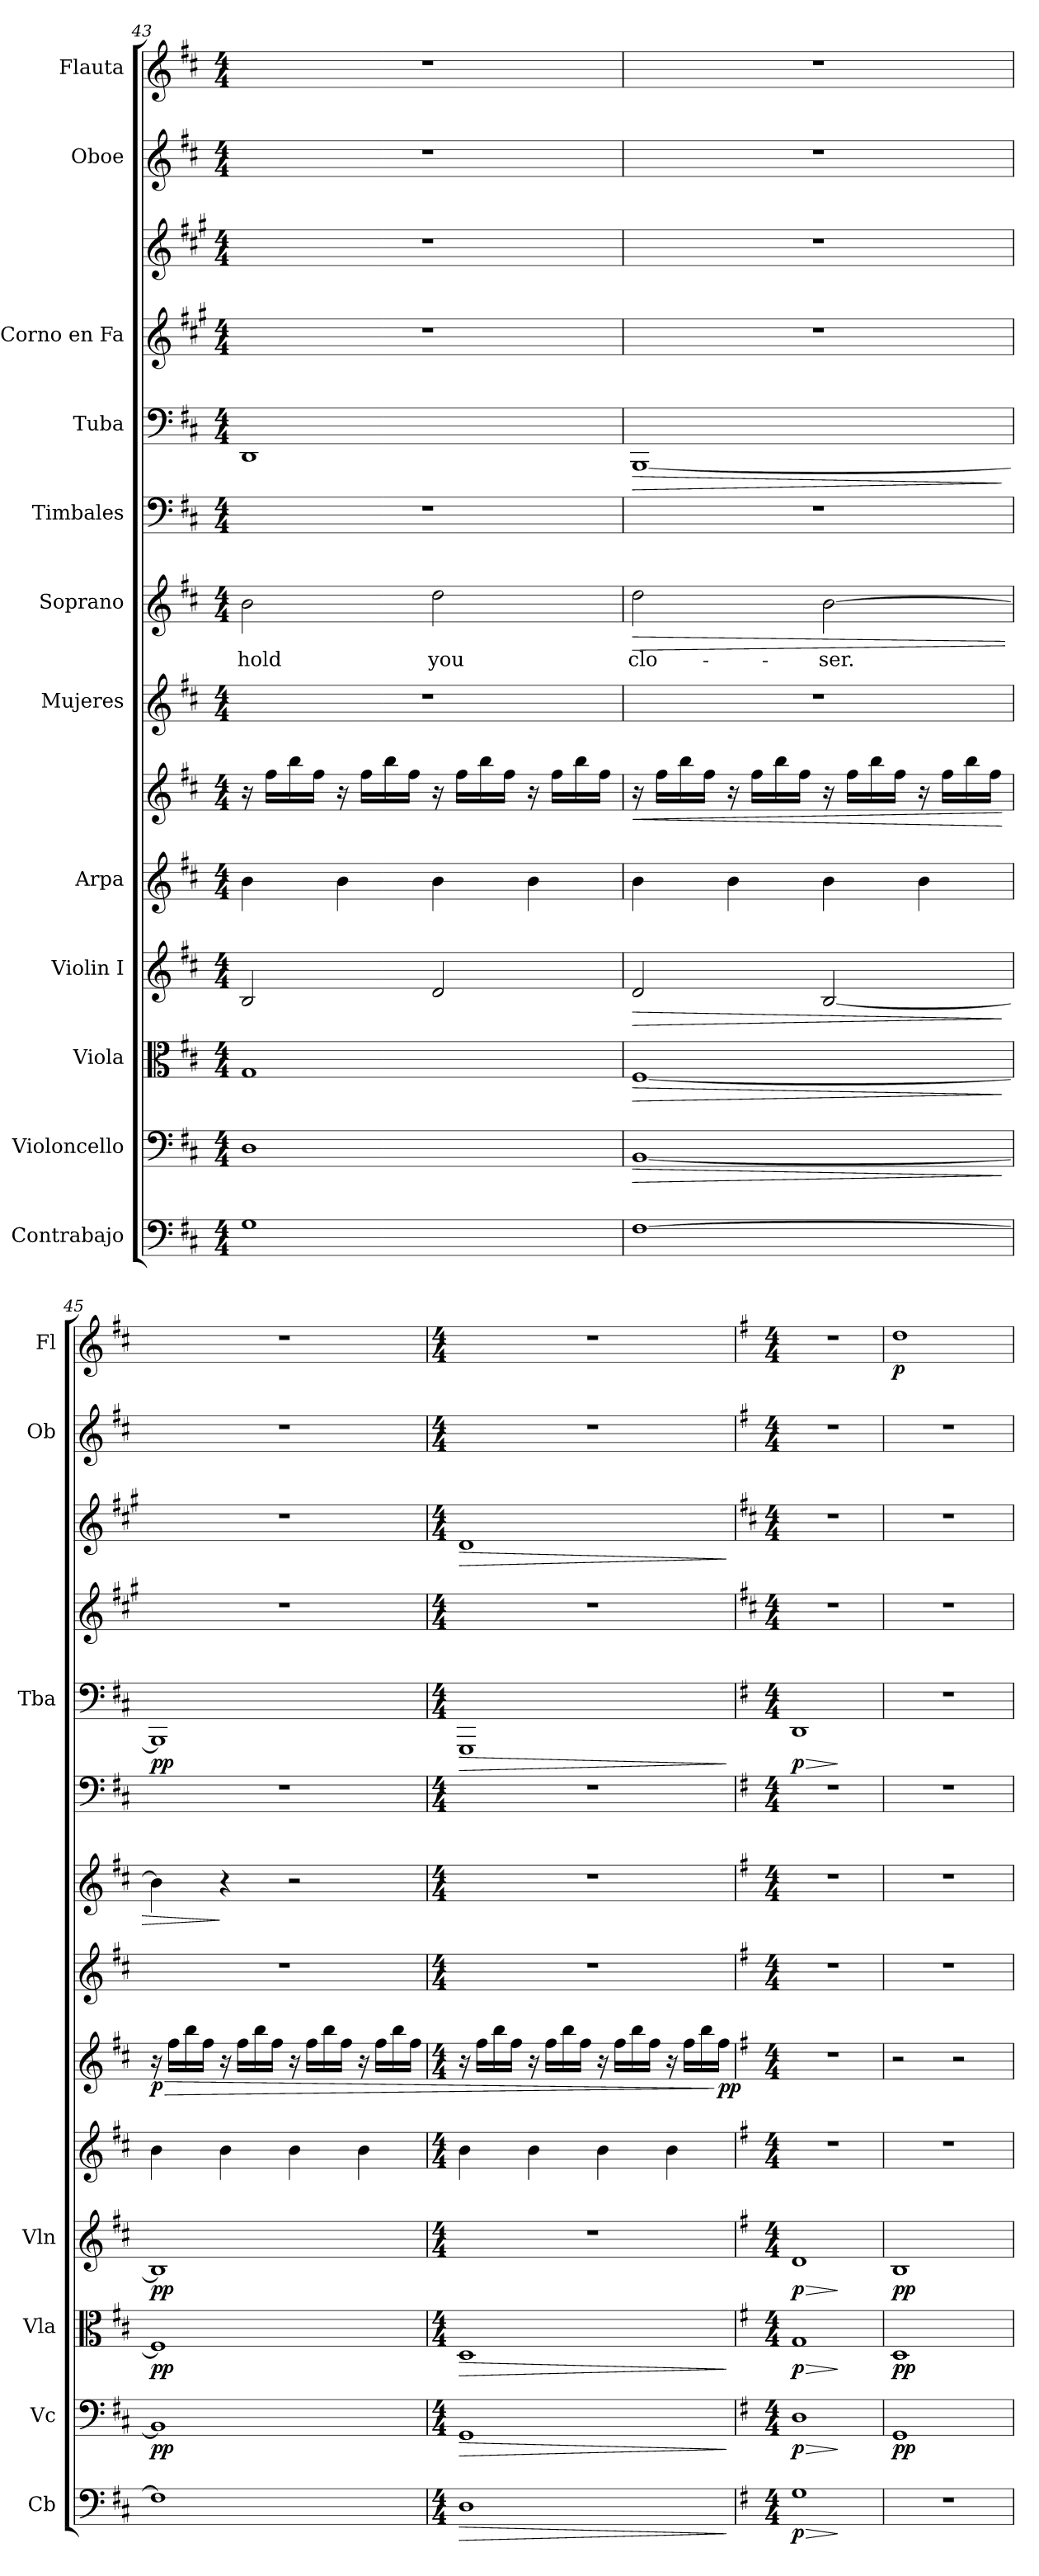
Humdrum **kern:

**kern	**dynam	**kern	**dynam	**kern	**dynam	**kern	**dynam	**kern	**kern	**dynam	**kern	**kern	**text	**dynam	**kern	**kern	**dynam	**kern	**kern	**dynam	**kern	**kern	**dynam
*part12	*part12	*part11	*part11	*part10	*part10	*part9	*part9	*part8	*part8	*part8	*part7	*part6	*part6	*part6	*part5	*part4	*part4	*part3	*part3	*part3	*part2	*part1	*part1
*staff14	*staff14	*staff13	*staff13	*staff12	*staff12	*staff11	*staff11	*staff10	*staff9	*staff9/10	*staff8	*staff7	*staff7	*staff7	*staff6	*staff5	*staff5	*staff4	*staff3	*staff3/4	*staff2	*staff1	*staff1
*I"Contrabajo	*	*I"Violoncello	*	*I"Viola	*	*I"Violin I	*	*I"Arpa	*	*	*I"Mujeres	*I"Soprano	*	*	*I"Timbales	*I"Tuba	*	*I"Corno en Fa	*	*	*I"Oboe	*I"Flauta	*
*I'Cb	*	*I'Vc	*	*I'Vla	*	*I'Vln	*	*	*	*	*	*	*	*	*	*I'Tba	*	*	*	*	*I'Ob	*I'Fl	*
!!LO:PB:g=z
*clefF4	*	*clefF4	*	*clefC3	*	*clefG2	*	*clefG2	*clefG2	*	*clefG2	*clefG2	*	*	*clefF4	*clefF4	*	*clefG2	*clefG2	*	*clefG2	*clefG2	*
*ITrd7c12	*	*	*	*	*	*	*	*	*	*	*	*	*	*	*	*	*	*ITrd4c7	*ITrd4c7	*	*	*	*
*k[f#c#]	*	*k[f#c#]	*	*k[f#c#]	*	*k[f#c#]	*	*k[f#c#]	*k[f#c#]	*	*k[f#c#]	*k[f#c#]	*	*	*k[f#c#]	*k[f#c#]	*	*k[f#c#]	*k[f#c#]	*	*k[f#c#]	*k[f#c#]	*
*M4/4	*	*M4/4	*	*M4/4	*	*M4/4	*	*M4/4	*M4/4	*	*M4/4	*M4/4	*	*	*M4/4	*M4/4	*	*M4/4	*M4/4	*	*M4/4	*M4/4	*
=43	=43	=43	=43	=43	=43	=43	=43	=43	=43	=43	=43	=43	=43	=43	=43	=43	=43	=43	=43	=43	=43	=43	=43
!	!	!	!	!	!	!	!	!	!	!	!	!	!LO:LY:b	!	!	!	!	!	!	!	!	!	!
1GG	.	1D	.	1G	.	2B/	.	4b\	16r	.	1r	2b\	hold	.	1r	1DD	.	1r	1r	.	1r	1r	.
.	.	.	.	.	.	.	.	.	16ff#\LL	.	.	.	.	.	.	.	.	.	.	.	.	.	.
.	.	.	.	.	.	.	.	.	16bb\	.	.	.	.	.	.	.	.	.	.	.	.	.	.
.	.	.	.	.	.	.	.	.	16ff#\JJ	.	.	.	.	.	.	.	.	.	.	.	.	.	.
.	.	.	.	.	.	.	.	4b\	16r	.	.	.	.	.	.	.	.	.	.	.	.	.	.
.	.	.	.	.	.	.	.	.	16ff#\LL	.	.	.	.	.	.	.	.	.	.	.	.	.	.
.	.	.	.	.	.	.	.	.	16bb\	.	.	.	.	.	.	.	.	.	.	.	.	.	.
.	.	.	.	.	.	.	.	.	16ff#\JJ	.	.	.	.	.	.	.	.	.	.	.	.	.	.
!	!	!	!	!	!	!	!	!	!	!	!	!	!LO:LY:b	!	!	!	!	!	!	!	!	!	!
.	.	.	.	.	.	2d/	.	4b\	16r	.	.	2dd\	you	.	.	.	.	.	.	.	.	.	.
.	.	.	.	.	.	.	.	.	16ff#\LL	.	.	.	.	.	.	.	.	.	.	.	.	.	.
.	.	.	.	.	.	.	.	.	16bb\	.	.	.	.	.	.	.	.	.	.	.	.	.	.
.	.	.	.	.	.	.	.	.	16ff#\JJ	.	.	.	.	.	.	.	.	.	.	.	.	.	.
.	.	.	.	.	.	.	.	4b\	16r	.	.	.	.	.	.	.	.	.	.	.	.	.	.
.	.	.	.	.	.	.	.	.	16ff#\LL	.	.	.	.	.	.	.	.	.	.	.	.	.	.
.	.	.	.	.	.	.	.	.	16bb\	.	.	.	.	.	.	.	.	.	.	.	.	.	.
.	.	.	.	.	.	.	.	.	16ff#\JJ	.	.	.	.	.	.	.	.	.	.	.	.	.	.
=44	=44	=44	=44	=44	=44	=44	=44	=44	=44	=44	=44	=44	=44	=44	=44	=44	=44	=44	=44	=44	=44	=44	=44
!	!	!	!LO:HP:b	!	!LO:HP:b	!	!LO:HP:b	!	!	!LO:HP:b	!	!	!LO:LY:b	!LO:HP:b	!	!	!LO:HP:b	!	!	!	!	!	!
[1FF#	.	[1BB	>	[1F#	>	2d/	>	4b\	16r	<	1r	2dd\	clo-	>	1r	[1BBB	>	1r	1r	.	1r	1r	.
.	.	.	.	.	.	.	.	.	16ff#\LL	.	.	.	.	.	.	.	.	.	.	.	.	.	.
.	.	.	.	.	.	.	.	.	16bb\	.	.	.	.	.	.	.	.	.	.	.	.	.	.
.	.	.	.	.	.	.	.	.	16ff#\JJ	.	.	.	.	.	.	.	.	.	.	.	.	.	.
.	.	.	.	.	.	.	.	4b\	16r	.	.	.	.	.	.	.	.	.	.	.	.	.	.
.	.	.	.	.	.	.	.	.	16ff#\LL	.	.	.	.	.	.	.	.	.	.	.	.	.	.
.	.	.	.	.	.	.	.	.	16bb\	.	.	.	.	.	.	.	.	.	.	.	.	.	.
.	.	.	.	.	.	.	.	.	16ff#\JJ	.	.	.	.	.	.	.	.	.	.	.	.	.	.
!	!	!	!	!	!	!	!	!	!	!	!	!	!LO:LY:b	!	!	!	!	!	!	!	!	!	!
.	.	.	.	.	.	[2B/	.	4b\	16r	.	.	[2b\	-ser.	.	.	.	.	.	.	.	.	.	.
.	.	.	.	.	.	.	.	.	16ff#\LL	.	.	.	.	.	.	.	.	.	.	.	.	.	.
.	.	.	.	.	.	.	.	.	16bb\	.	.	.	.	.	.	.	.	.	.	.	.	.	.
.	.	.	.	.	.	.	.	.	16ff#\JJ	.	.	.	.	.	.	.	.	.	.	.	.	.	.
.	.	.	.	.	.	.	.	4b\	16r	.	.	.	.	.	.	.	.	.	.	.	.	.	.
.	.	.	.	.	.	.	.	.	16ff#\LL	.	.	.	.	.	.	.	.	.	.	.	.	.	.
.	.	.	.	.	.	.	.	.	16bb\	.	.	.	.	.	.	.	.	.	.	.	.	.	.
.	.	.	.	.	.	.	.	.	16ff#\JJ	.	.	.	.	.	.	.	.	.	.	.	.	.	.
.	.	.	]	.	]	.	]	.	.	[	.	.	.	.	.	.	]	.	.	.	.	.	.
!!LO:PB:g=z
=45	=45	=45	=45	=45	=45	=45	=45	=45	=45	=45	=45	=45	=45	=45	=45	=45	=45	=45	=45	=45	=45	=45	=45
!	!	!	!LO:DY:b	!	!LO:DY:b	!	!LO:DY:b	!	!	!LO:HP:b	!	!	!	!	!	!	!	!	!	!	!	!	!
!	!	!	!	!	!	!	!	!	!	!LO:DY:n=1:b	!	!	!	!	!	!	!LO:DY:b	!	!	!	!	!	!
1FF#]	.	1BB]	pp	1F#]	pp	1B]	pp	4b\	16r	> p	1r	4b\]	.	.	1r	1BBB]	pp	1r	1r	.	1r	1r	.
.	.	.	.	.	.	.	.	.	16ff#\LL	.	.	.	.	.	.	.	.	.	.	.	.	.	.
.	.	.	.	.	.	.	.	.	16bb\	.	.	.	.	.	.	.	.	.	.	.	.	.	.
.	.	.	.	.	.	.	.	.	16ff#\JJ	.	.	.	.	.	.	.	.	.	.	.	.	.	.
.	.	.	.	.	.	.	.	4b\	16r	.	.	4r	.	]	.	.	.	.	.	.	.	.	.
.	.	.	.	.	.	.	.	.	16ff#\LL	.	.	.	.	.	.	.	.	.	.	.	.	.	.
.	.	.	.	.	.	.	.	.	16bb\	.	.	.	.	.	.	.	.	.	.	.	.	.	.
.	.	.	.	.	.	.	.	.	16ff#\JJ	.	.	.	.	.	.	.	.	.	.	.	.	.	.
.	.	.	.	.	.	.	.	4b\	16r	.	.	2r	.	.	.	.	.	.	.	.	.	.	.
.	.	.	.	.	.	.	.	.	16ff#\LL	.	.	.	.	.	.	.	.	.	.	.	.	.	.
.	.	.	.	.	.	.	.	.	16bb\	.	.	.	.	.	.	.	.	.	.	.	.	.	.
.	.	.	.	.	.	.	.	.	16ff#\JJ	.	.	.	.	.	.	.	.	.	.	.	.	.	.
.	.	.	.	.	.	.	.	4b\	16r	.	.	.	.	.	.	.	.	.	.	.	.	.	.
.	.	.	.	.	.	.	.	.	16ff#\LL	.	.	.	.	.	.	.	.	.	.	.	.	.	.
.	.	.	.	.	.	.	.	.	16bb\	.	.	.	.	.	.	.	.	.	.	.	.	.	.
.	.	.	.	.	.	.	.	.	16ff#\JJ	.	.	.	.	.	.	.	.	.	.	.	.	.	.
=46	=46	=46	=46	=46	=46	=46	=46	=46	=46	=46	=46	=46	=46	=46	=46	=46	=46	=46	=46	=46	=46	=46	=46
*M4/4	*	*M4/4	*	*M4/4	*	*M4/4	*	*M4/4	*M4/4	*	*M4/4	*M4/4	*	*	*M4/4	*M4/4	*	*M4/4	*M4/4	*	*M4/4	*M4/4	*
!	!LO:HP:b	!	!LO:HP:b	!	!LO:HP:b	!	!	!	!	!	!	!	!	!	!	!	!LO:HP:b	!	!	!LO:HP:b	!	!	!
1DDZ	>	1GGZ	>	1DZ	>	1r	.	4b\	16r	.	1r	1r	.	.	1r	1GGGZ	>	1r	1GZ	>	1r	1r	.
.	.	.	.	.	.	.	.	.	16ff#\LL	.	.	.	.	.	.	.	.	.	.	.	.	.	.
.	.	.	.	.	.	.	.	.	16bb\	.	.	.	.	.	.	.	.	.	.	.	.	.	.
.	.	.	.	.	.	.	.	.	16ff#\JJ	.	.	.	.	.	.	.	.	.	.	.	.	.	.
.	.	.	.	.	.	.	.	4b\	16r	.	.	.	.	.	.	.	.	.	.	.	.	.	.
.	.	.	.	.	.	.	.	.	16ff#\LL	.	.	.	.	.	.	.	.	.	.	.	.	.	.
.	.	.	.	.	.	.	.	.	16bb\	.	.	.	.	.	.	.	.	.	.	.	.	.	.
.	.	.	.	.	.	.	.	.	16ff#\JJ	.	.	.	.	.	.	.	.	.	.	.	.	.	.
.	.	.	.	.	.	.	.	4b\	16r	.	.	.	.	.	.	.	.	.	.	.	.	.	.
.	.	.	.	.	.	.	.	.	16ff#\LL	.	.	.	.	.	.	.	.	.	.	.	.	.	.
.	.	.	.	.	.	.	.	.	16bb\	.	.	.	.	.	.	.	.	.	.	.	.	.	.
.	.	.	.	.	.	.	.	.	16ff#\JJ	.	.	.	.	.	.	.	.	.	.	.	.	.	.
.	.	.	.	.	.	.	.	4bZ\	16r	.	.	.	.	.	.	.	.	.	.	.	.	.	.
.	.	.	.	.	.	.	.	.	16ff#\LL	.	.	.	.	.	.	.	.	.	.	.	.	.	.
.	.	.	.	.	.	.	.	.	16bb\	.	.	.	.	.	.	.	.	.	.	.	.	.	.
!	!	!	!	!	!	!	!	!	!	!LO:DY:n=1:b	!	!	!	!	!	!	!	!	!	!	!	!	!
.	.	.	.	.	.	.	.	.	16ff#Z\JJ	] pp	.	.	.	.	.	.	.	.	.	.	.	.	.
.	]	.	]	.	]	.	.	.	.	.	.	.	.	.	.	.	]	.	.	]	.	.	.
=47	=47	=47	=47	=47	=47	=47	=47	=47	=47	=47	=47	=47	=47	=47	=47	=47	=47	=47	=47	=47	=47	=47	=47
*k[f#]	*	*k[f#]	*	*k[f#]	*	*k[f#]	*	*k[f#]	*k[f#]	*	*k[f#]	*k[f#]	*	*	*k[f#]	*k[f#]	*	*k[f#]	*k[f#]	*	*k[f#]	*k[f#]	*
*M4/4	*	*M4/4	*	*M4/4	*	*M4/4	*	*M4/4	*M4/4	*	*M4/4	*M4/4	*	*	*M4/4	*M4/4	*	*M4/4	*M4/4	*	*M4/4	*M4/4	*
*	*	*	*	*	*	*	*	*	*	*	*	*	*	*	*	*	*	*	*	*	*	*MM72	*
!	!LO:HP:b	!	!LO:HP:b	!	!LO:HP:b	!	!LO:HP:b	!	!	!	!	!	!	!	!	!	!LO:HP:b	!	!	!	!	!	!
!	!LO:DY:n=1:b	!	!LO:DY:n=1:b	!	!LO:DY:n=1:b	!	!LO:DY:n=1:b	!	!	!	!	!	!	!	!	!	!LO:DY:n=1:b	!	!	!	!	!	!
1GGZ	> p	1DZ	> p	1GZ	> p	1dZ	> p	1r	1r	.	1r	1r	.	.	1r	1DDZ	> p	1r	1r	.	1r	1r	.
.	]	.	]	.	]	.	]	.	.	.	.	.	.	.	.	.	]	.	.	.	.	.	.
=48	=48	=48	=48	=48	=48	=48	=48	=48	=48	=48	=48	=48	=48	=48	=48	=48	=48	=48	=48	=48	=48	=48	=48
!	!	!	!LO:DY:b	!	!LO:DY:b	!	!LO:DY:b	!	!	!	!	!	!	!	!	!	!	!	!	!	!	!	!LO:DY:b
1r	.	1GG	pp	1D	pp	1B	pp	1r	2r	.	1r	1r	.	.	1r	1r	.	1r	1r	.	1r	1dd	p
.	.	.	.	.	.	.	.	.	2r	.	.	.	.	.	.	.	.	.	.	.	.	.	.
=	=	=	=	=	=	=	=	=	=	=	=	=	=	=	=	=	=	=	=	=	=	=	=
*-	*-	*-	*-	*-	*-	*-	*-	*-	*-	*-	*-	*-	*-	*-	*-	*-	*-	*-	*-	*-	*-	*-	*-
